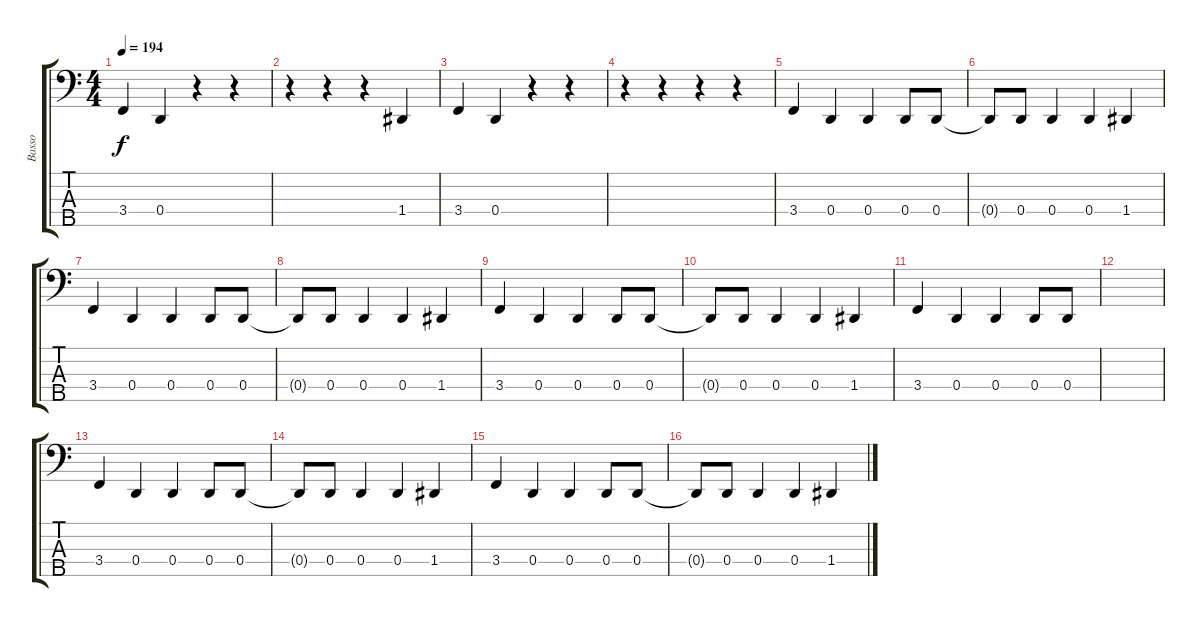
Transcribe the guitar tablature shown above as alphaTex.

\track ("Basso" "Basso") {instrument electricbasspick}
\staff {score tabs}
\tuning (G2 D2 A1 D1 A0) {hide}
\ts (4 4)
\tempo 194
\clef f4
\ks c
3.4.4{dy f} 0.4.4 r.4 r.4 |
r.4 r.4 r.4 1.4.4 |
3.4.4 0.4.4 r.4 r.4 |
r.4 r.4 r.4 r.4 |
3.4.4 0.4.4 0.4.4 0.4.8 0.4.8 |
0.4{t}.8 0.4.8 0.4.4 0.4.4 1.4.4 |
3.4.4 0.4.4 0.4.4 0.4.8 0.4.8 |
0.4{t}.8 0.4.8 0.4.4 0.4.4 1.4.4 |
3.4.4 0.4.4 0.4.4 0.4.8 0.4.8 |
0.4{t}.8 0.4.8 0.4.4 0.4.4 1.4.4 |
3.4.4 0.4.4 0.4.4 0.4.8 0.4.8 |
|
3.4.4 0.4.4 0.4.4 0.4.8 0.4.8 |
0.4{t}.8 0.4.8 0.4.4 0.4.4 1.4.4 |
3.4.4 0.4.4 0.4.4 0.4.8 0.4.8 |
0.4{t}.8 0.4.8 0.4.4 0.4.4 1.4.4
